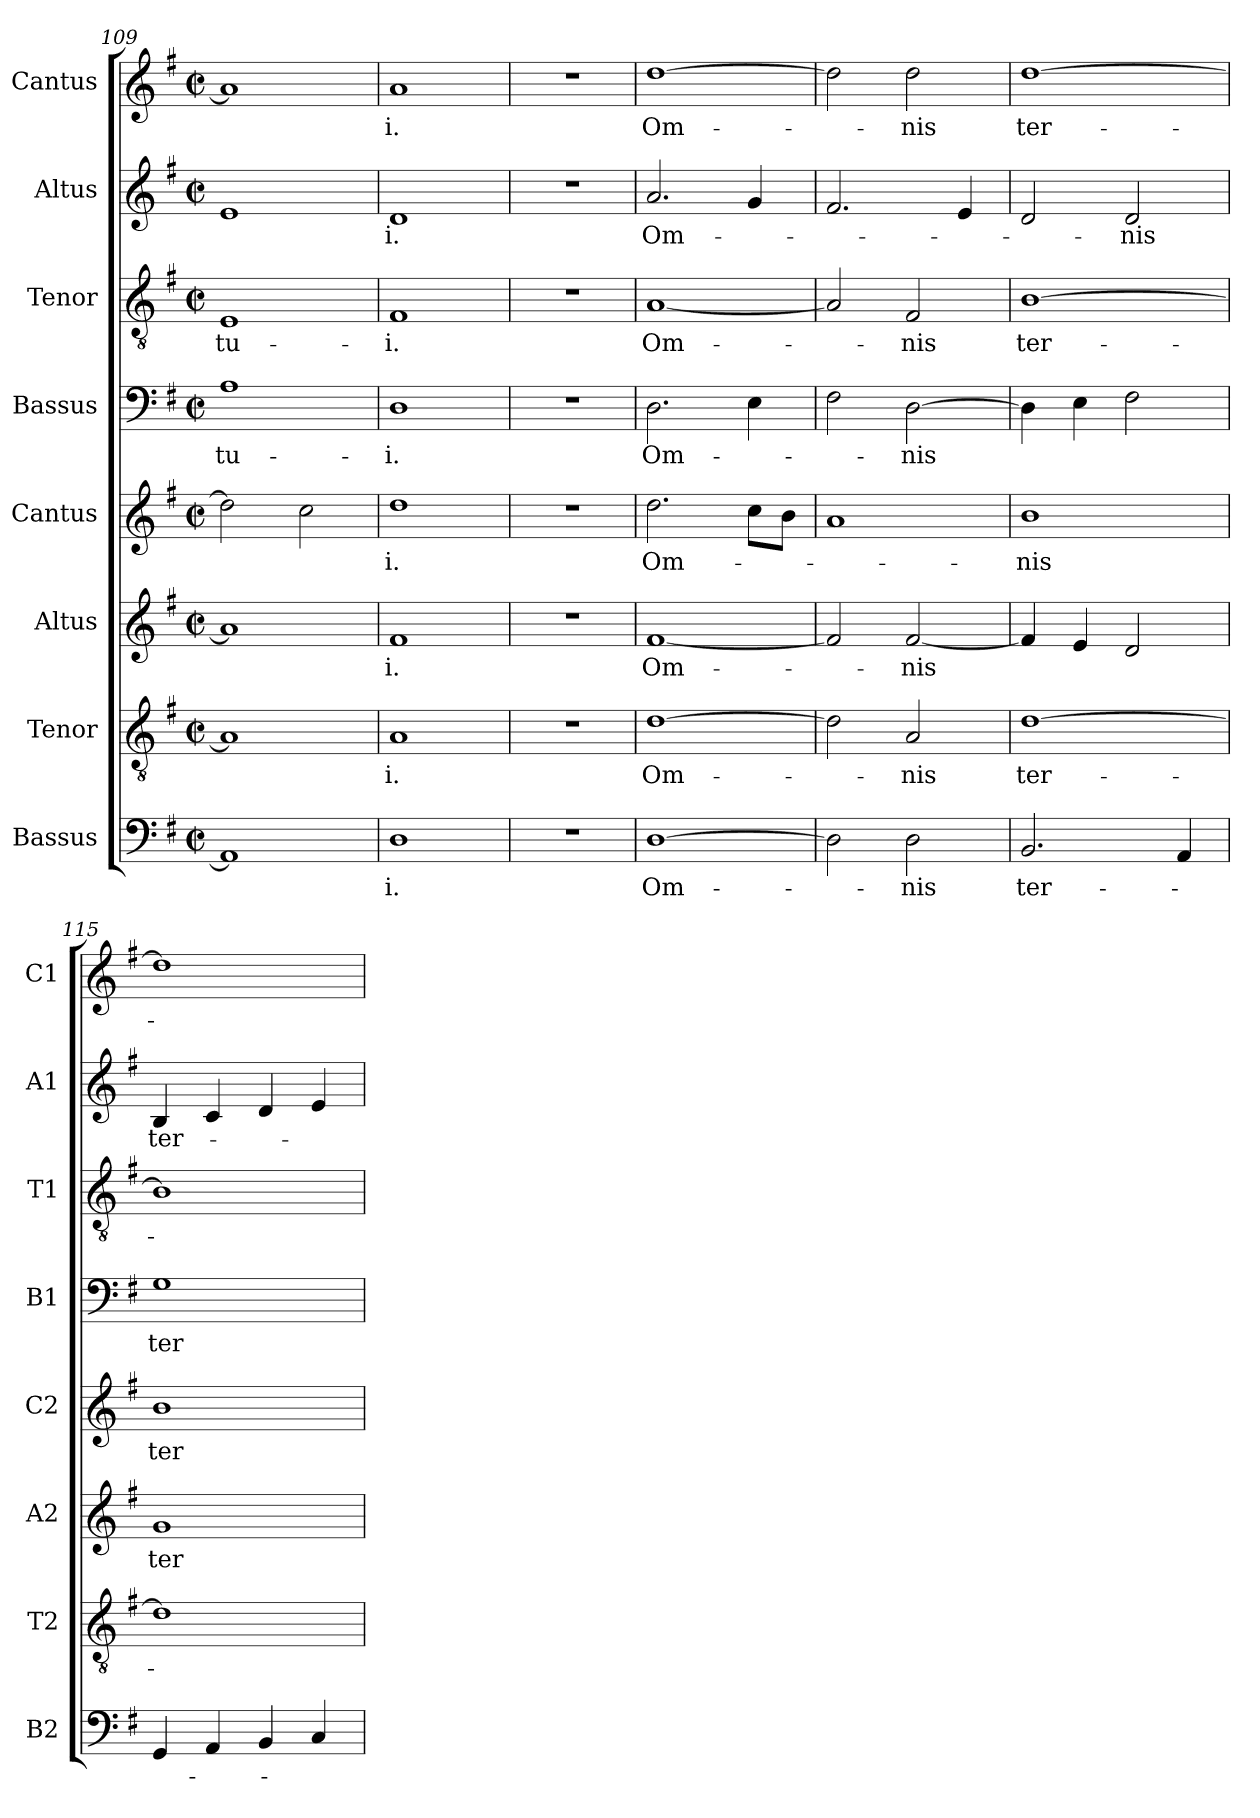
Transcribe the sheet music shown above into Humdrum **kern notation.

**kern	**text	**kern	**text	**kern	**text	**kern	**text	**kern	**text	**kern	**text	**kern	**text	**kern	**text
*part8	*part8	*part7	*part7	*part6	*part6	*part5	*part5	*part4	*part4	*part3	*part3	*part2	*part2	*part1	*part1
*staff8	*staff8	*staff7	*staff7	*staff6	*staff6	*staff5	*staff5	*staff4	*staff4	*staff3	*staff3	*staff2	*staff2	*staff1	*staff1
*I"Bassus	*	*I"Tenor	*	*I"Altus	*	*I"Cantus	*	*I"Bassus	*	*I"Tenor	*	*I"Altus	*	*I"Cantus	*
*I'B2	*	*I'T2	*	*I'A2	*	*I'C2	*	*I'B1	*	*I'T1	*	*I'A1	*	*I'C1	*
*clefF4	*	*clefGv2	*	*clefG2	*	*clefG2	*	*clefF4	*	*clefGv2	*	*clefG2	*	*clefG2	*
*k[f#]	*	*k[f#]	*	*k[f#]	*	*k[f#]	*	*k[f#]	*	*k[f#]	*	*k[f#]	*	*k[f#]	*
*G:	*	*G:	*	*G:	*	*G:	*	*G:	*	*G:	*	*G:	*	*G:	*
*M2/2	*	*M2/2	*	*M2/2	*	*M2/2	*	*M2/2	*	*M2/2	*	*M2/2	*	*M2/2	*
*met(c|)	*	*met(c|)	*	*met(c|)	*	*met(c|)	*	*met(c|)	*	*met(c|)	*	*met(c|)	*	*met(c|)	*
=109	=109	=109	=109	=109	=109	=109	=109	=109	=109	=109	=109	=109	=109	=109	=109
!	!	!	!	!	!	!	!	!	!LO:LY:b	!	!LO:LY:b	!	!	!	!
1AA]	.	1A]	.	1a]	.	2dd\]	.	1A	tu-	1E	tu-	1e	.	1a]	.
.	.	.	.	.	.	2cc\	.	.	.	.	.	.	.	.	.
!!LO:LB:g=z
=110	=110	=110	=110	=110	=110	=110	=110	=110	=110	=110	=110	=110	=110	=110	=110
!	!LO:LY:b	!	!LO:LY:b	!	!LO:LY:b	!	!LO:LY:b	!	!LO:LY:b	!	!LO:LY:b	!	!LO:LY:b	!	!LO:LY:b
1D	-i.	1A	-i.	1f#	-i.	1dd	-i.	1D	-i.	1F#	-i.	1d	-i.	1a	-i.
=111	=111	=111	=111	=111	=111	=111	=111	=111	=111	=111	=111	=111	=111	=111	=111
1r	.	1r	.	1r	.	1r	.	1r	.	1r	.	1r	.	1r	.
=112	=112	=112	=112	=112	=112	=112	=112	=112	=112	=112	=112	=112	=112	=112	=112
!	!LO:LY:b	!	!LO:LY:b	!	!LO:LY:b	!	!LO:LY:b	!	!LO:LY:b	!	!LO:LY:b	!	!LO:LY:b	!	!LO:LY:b
[1D	Om-	[1d	Om-	[1f#	Om-	2.dd\	Om-	2.D\	Om-	[1A	Om-	2.a/	Om-	[1dd	Om-
.	.	.	.	.	.	8cc\L	.	4E\	.	.	.	4g/	.	.	.
.	.	.	.	.	.	8b\J	.	.	.	.	.	.	.	.	.
=113	=113	=113	=113	=113	=113	=113	=113	=113	=113	=113	=113	=113	=113	=113	=113
2D\]	.	2d\]	.	2f#/]	.	1a	.	2F#\	.	2A/]	.	2.f#/	.	2dd\]	.
!	!LO:LY:b	!	!LO:LY:b	!	!LO:LY:b	!	!	!	!LO:LY:b	!	!LO:LY:b	!	!	!	!LO:LY:b
2D\	-nis	2A/	-nis	[2f#/	-nis	.	.	[2D\	-nis	2F#/	-nis	.	.	2dd\	-nis
.	.	.	.	.	.	.	.	.	.	.	.	4e/	.	.	.
=114	=114	=114	=114	=114	=114	=114	=114	=114	=114	=114	=114	=114	=114	=114	=114
!	!LO:LY:b	!	!LO:LY:b	!	!	!	!LO:LY:b	!	!	!	!LO:LY:b	!	!	!	!LO:LY:b
2.BB/	ter-	[1d	ter-	4f#/]	.	1b	-nis	4D\]	.	[1B	ter-	2d/	.	[1dd	ter-
.	.	.	.	4e/	.	.	.	4E\	.	.	.	.	.	.	.
!	!	!	!	!	!	!	!	!	!	!	!	!	!LO:LY:b	!	!
.	.	.	.	2d/	.	.	.	2F#\	.	.	.	2d/	-nis	.	.
4AA/	.	.	.	.	.	.	.	.	.	.	.	.	.	.	.
=115	=115	=115	=115	=115	=115	=115	=115	=115	=115	=115	=115	=115	=115	=115	=115
!	!	!	!	!	!LO:LY:b	!	!LO:LY:b	!	!LO:LY:b	!	!	!	!LO:LY:b	!	!
4GG/	.	1d]	.	1g	ter-	1b	ter-	1G	ter-	1B]	.	4B/	ter-	1dd]	.
4AA/	.	.	.	.	.	.	.	.	.	.	.	4c/	.	.	.
4BB/	.	.	.	.	.	.	.	.	.	.	.	4d/	.	.	.
4C/	.	.	.	.	.	.	.	.	.	.	.	4e/	.	.	.
=	=	=	=	=	=	=	=	=	=	=	=	=	=	=	=
*-	*-	*-	*-	*-	*-	*-	*-	*-	*-	*-	*-	*-	*-	*-	*-
